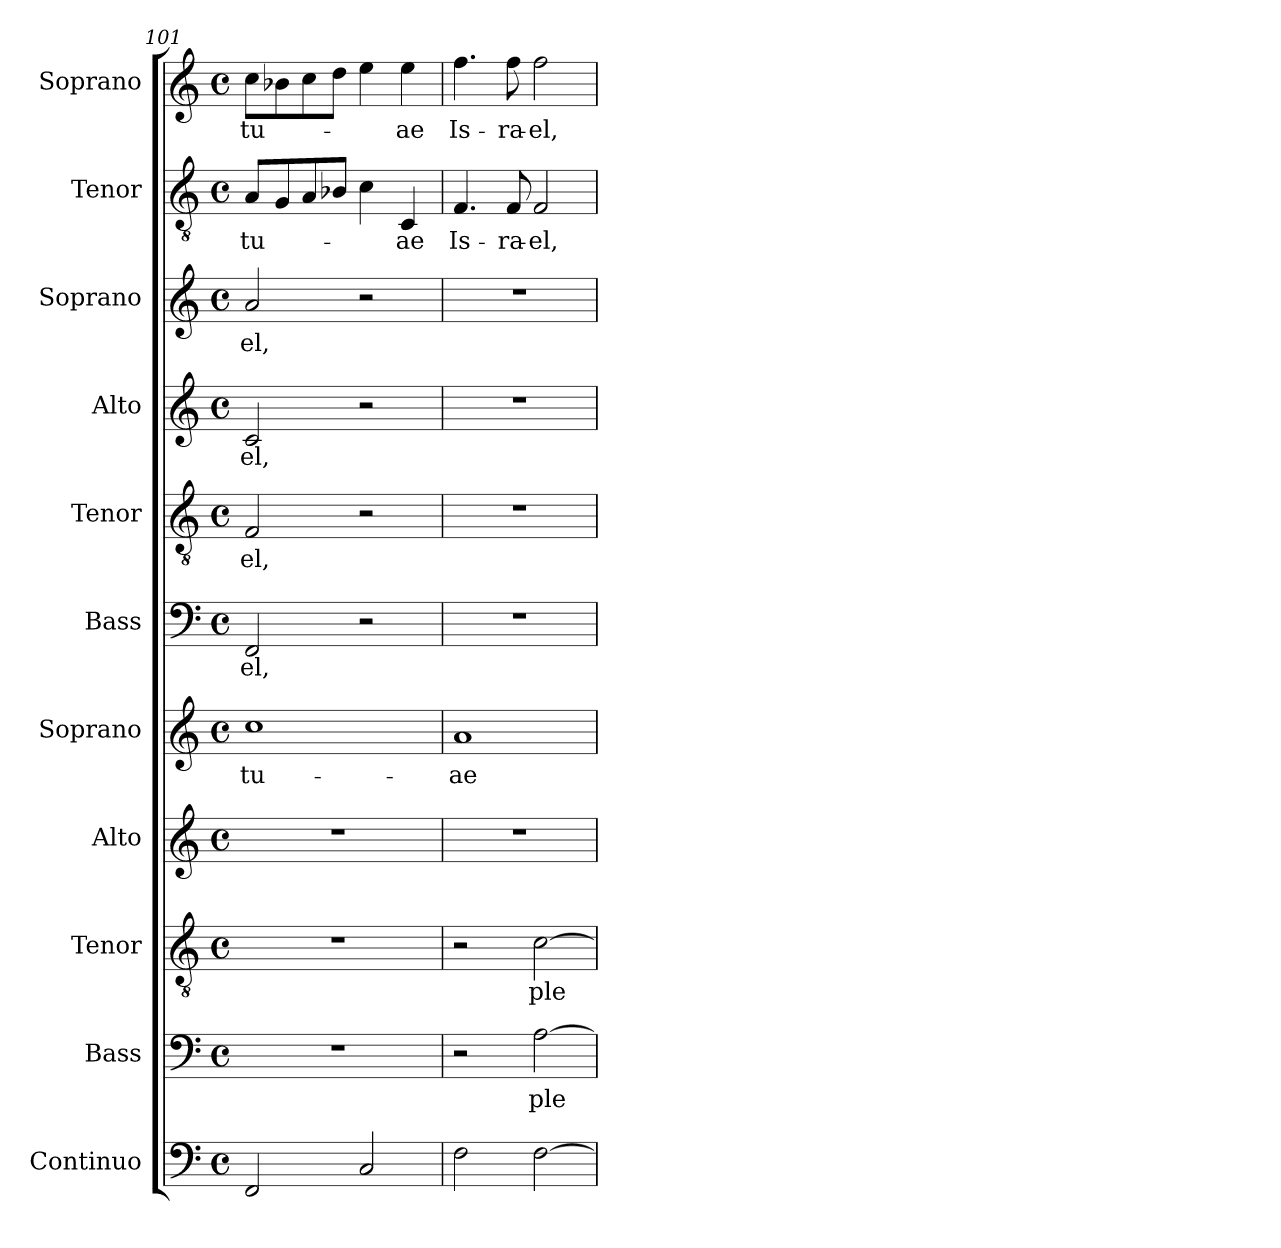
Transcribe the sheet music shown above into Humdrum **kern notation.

**kern	**kern	**text	**kern	**text	**kern	**kern	**text	**kern	**text	**kern	**text	**kern	**text	**kern	**text	**kern	**text	**kern	**text
*part11	*part10	*part10	*part9	*part9	*part8	*part7	*part7	*part6	*part6	*part5	*part5	*part4	*part4	*part3	*part3	*part2	*part2	*part1	*part1
*staff11	*staff10	*staff10	*staff9	*staff9	*staff8	*staff7	*staff7	*staff6	*staff6	*staff5	*staff5	*staff4	*staff4	*staff3	*staff3	*staff2	*staff2	*staff1	*staff1
*I"Continuo	*I"Bass	*	*I"Tenor	*	*I"Alto	*I"Soprano	*	*I"Bass	*	*I"Tenor	*	*I"Alto	*	*I"Soprano	*	*I"Tenor	*	*I"Soprano	*
*I'Cont.	*I'B.	*	*I'T.	*	*I'A.	*I'S.	*	*I'B.	*	*I'T.	*	*I'A.	*	*I'S.	*	*I'T.	*	*I'S.	*
*clefF4	*clefF4	*	*clefGv2	*	*clefG2	*clefG2	*	*clefF4	*	*clefGv2	*	*clefG2	*	*clefG2	*	*clefGv2	*	*clefG2	*
*	*	*	*ITrd7c12	*	*	*	*	*	*	*ITrd7c12	*	*	*	*	*	*ITrd7c12	*	*	*
*k[]	*k[]	*	*k[]	*	*k[]	*k[]	*	*k[]	*	*k[]	*	*k[]	*	*k[]	*	*k[]	*	*k[]	*
*C:	*C:	*	*C:	*	*C:	*C:	*	*C:	*	*C:	*	*C:	*	*C:	*	*C:	*	*C:	*
*M4/4	*M4/4	*	*M4/4	*	*M4/4	*M4/4	*	*M4/4	*	*M4/4	*	*M4/4	*	*M4/4	*	*M4/4	*	*M4/4	*
*met(c)	*met(c)	*	*met(c)	*	*met(c)	*met(c)	*	*met(c)	*	*met(c)	*	*met(c)	*	*met(c)	*	*met(c)	*	*met(c)	*
=101	=101	=101	=101	=101	=101	=101	=101	=101	=101	=101	=101	=101	=101	=101	=101	=101	=101	=101	=101
!	!	!	!	!	!	!	!LO:LY:b:color=#000000	!	!	!	!	!	!	!	!	!	!	!	!
!	!	!	!	!	!	!	!	!	!LO:LY:b:color=#000000	!	!	!	!	!	!	!	!	!	!
!	!	!	!	!	!	!	!	!	!	!	!LO:LY:b:color=#000000	!	!	!	!	!	!	!	!
!	!	!	!	!	!	!	!	!	!	!	!	!	!LO:LY:b:color=#000000	!	!	!	!	!	!
!	!	!	!	!	!	!	!	!	!	!	!	!	!	!	!LO:LY:b:color=#000000	!	!	!	!
!	!	!	!	!	!	!	!	!	!	!	!	!	!	!	!	!	!LO:LY:b:color=#000000	!	!
!	!	!	!	!	!	!	!	!	!	!	!	!	!	!	!	!	!	!	!LO:LY:b:color=#000000
2FFi/	1r	.	1r	.	1r	1cci	tu-	2FFi/	-el,	2FFi/	-el,	2ci/	-el,	2ai/	-el,	8AAi/L	tu-	8cci\L	tu-
.	.	.	.	.	.	.	.	.	.	.	.	.	.	.	.	8GGi/	.	8b-i\	.
.	.	.	.	.	.	.	.	.	.	.	.	.	.	.	.	8AAi/	.	8cci\	.
.	.	.	.	.	.	.	.	.	.	.	.	.	.	.	.	8BB-i/J	.	8ddi\J	.
2Ci/	.	.	.	.	.	.	.	2r	.	2r	.	2r	.	2r	.	4Ci\	.	4eei\	.
!	!	!	!	!	!	!	!	!	!	!	!	!	!	!	!	!	!LO:LY:b:color=#000000	!	!
!	!	!	!	!	!	!	!	!	!	!	!	!	!	!	!	!	!	!	!LO:LY:b:color=#000000
.	.	.	.	.	.	.	.	.	.	.	.	.	.	.	.	4CCi/	-ae	4eei\	-ae
=102	=102	=102	=102	=102	=102	=102	=102	=102	=102	=102	=102	=102	=102	=102	=102	=102	=102	=102	=102
!	!	!	!	!	!	!	!LO:LY:b:color=#000000	!	!	!	!	!	!	!	!	!	!	!	!
!	!	!	!	!	!	!	!	!	!	!	!	!	!	!	!	!	!LO:LY:b:color=#000000	!	!
!	!	!	!	!	!	!	!	!	!	!	!	!	!	!	!	!	!	!	!LO:LY:b:color=#000000
2Fi\	2r	.	2r	.	1r	1ai	-ae	1r	.	1r	.	1r	.	1r	.	4.FFi/	Is-	4.ffi\	Is-
!	!	!	!	!	!	!	!	!	!	!	!	!	!	!	!	!	!LO:LY:b:color=#000000	!	!
!	!	!	!	!	!	!	!	!	!	!	!	!	!	!	!	!	!	!	!LO:LY:b:color=#000000
.	.	.	.	.	.	.	.	.	.	.	.	.	.	.	.	8FFi/	-ra-	8ffi\	-ra-
!	!	!LO:LY:b:color=#000000	!	!	!	!	!	!	!	!	!	!	!	!	!	!	!	!	!
!	!	!	!	!LO:LY:b:color=#000000	!	!	!	!	!	!	!	!	!	!	!	!	!	!	!
!	!	!	!	!	!	!	!	!	!	!	!	!	!	!	!	!	!LO:LY:b:color=#000000	!	!
!	!	!	!	!	!	!	!	!	!	!	!	!	!	!	!	!	!	!	!LO:LY:b:color=#000000
[2Fi\	[2Ai\	ple-	[2Ci\	ple-	.	.	.	.	.	.	.	.	.	.	.	2FFi/	-el,	2ffi\	-el,
=	=	=	=	=	=	=	=	=	=	=	=	=	=	=	=	=	=	=	=
*-	*-	*-	*-	*-	*-	*-	*-	*-	*-	*-	*-	*-	*-	*-	*-	*-	*-	*-	*-
